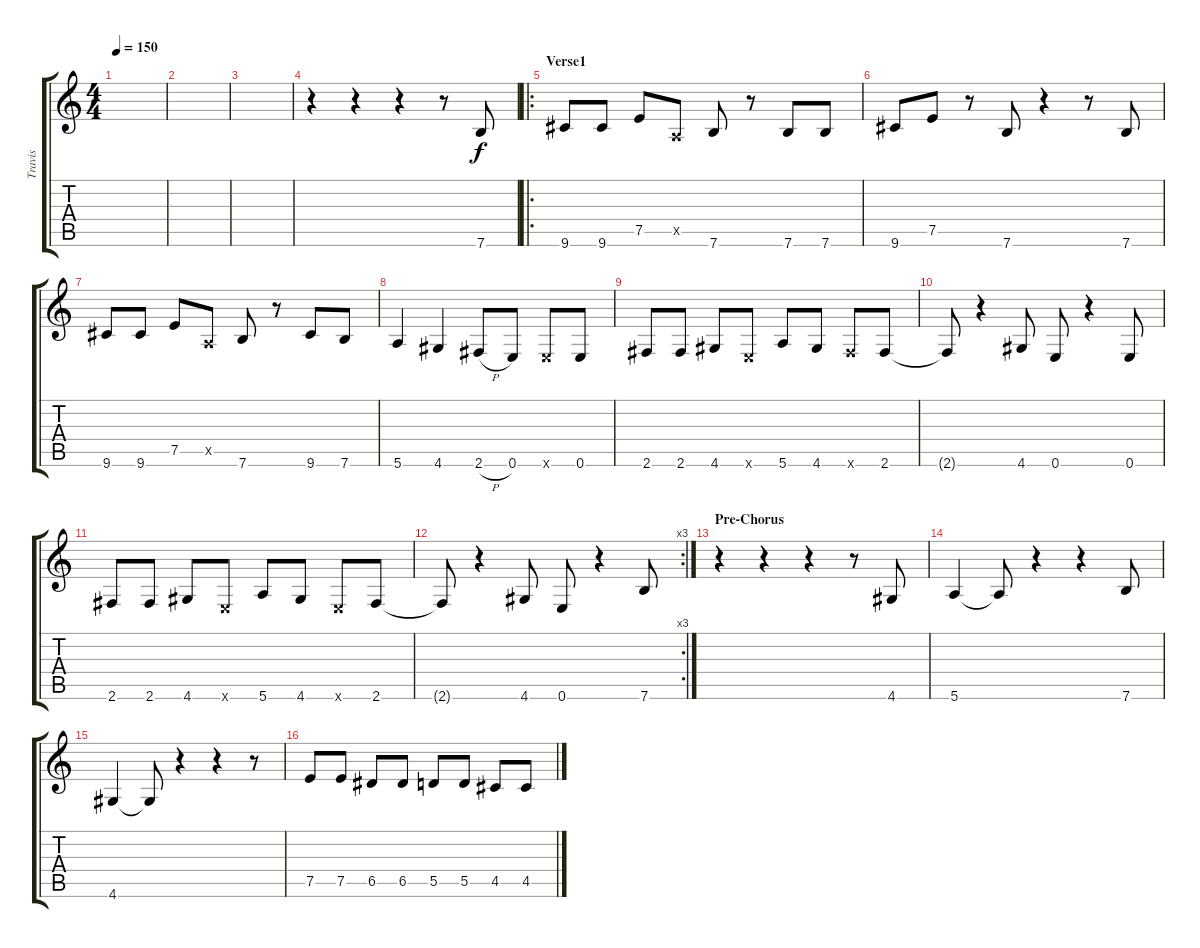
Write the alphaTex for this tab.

\track ("Travis" "Travis") {instrument distortionguitar}
\staff {score tabs}
\tuning (E4 B3 G3 D3 A2 E2) {hide}
\ts (4 4)
\tempo 150
\clef g2
\ks c
|
|
|
r.4 r.4 r.4 r.8 7.6.8 |
\ro
\section ("" "Verse1")
9.6.8 9.6.8 7.5.8 0.5{x}.8 7.6.8 r.8 7.6.8 7.6.8 |
9.6.8 7.5.8 r.8 7.6.8 r.4 r.8 7.6.8 |
9.6.8 9.6.8 7.5.8 0.5{x}.8 7.6.8 r.8 9.6.8 7.6.8 |
5.6.4 4.6.4 2.6{h}.8 0.6.8 0.6{x}.8 0.6.8 |
2.6.8 2.6.8 4.6.8 0.6{x}.8 5.6.8 4.6.8 2.6{x}.8 2.6.8 |
2.6{t}.8 r.4 4.6.8 0.6.8 r.4 0.6.8 |
2.6.8 2.6.8 4.6.8 0.6{x}.8 5.6.8 4.6.8 0.6{x}.8 2.6.8 |
\rc 3
2.6{t}.8 r.4 4.6.8 0.6.8 r.4 7.6.8 |
\section ("" "Pre-Chorus")
r.4 r.4 r.4 r.8 4.6.8 |
5.6.4 5.6{t}.8 r.4 r.4 7.6.8 |
4.6.4 4.6{t}.8 r.4 r.4 r.8 |
7.5.8 7.5.8 6.5.8 6.5.8 5.5.8 5.5.8 4.5.8 4.5.8
